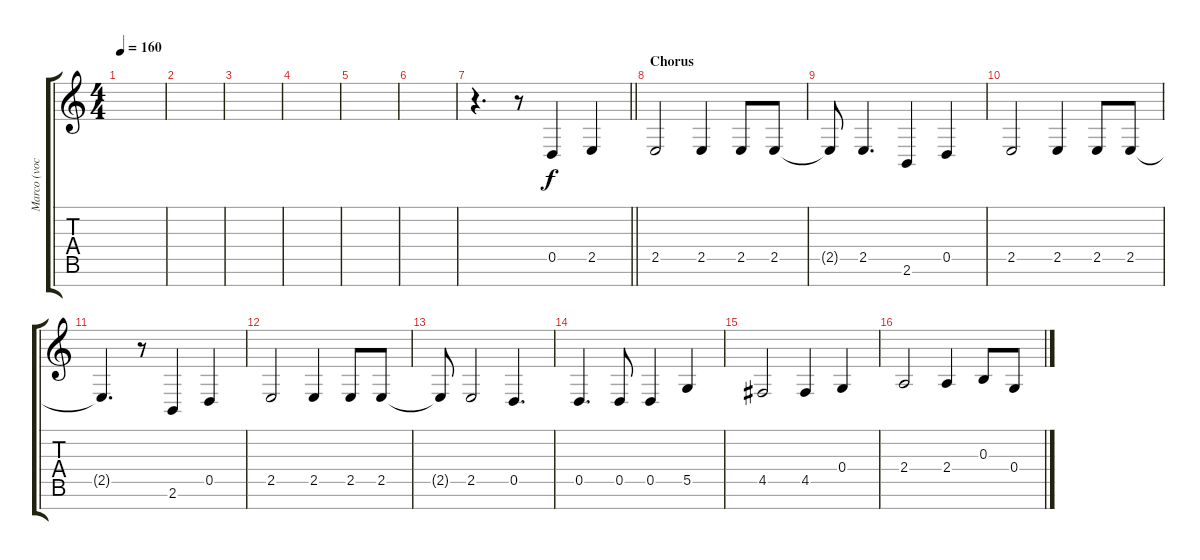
\track ("Marco (vocals)" "Marco (voc") {instrument lead6voice}
\staff {score tabs}
\tuning (B4 E4 B3 G3 D3 A2 C2) {hide}
\ts (4 4)
\tempo 160
\clef g2
\ks c
|
|
|
|
|
|
\barLineRight lightlight
r.4{d} r.8 0.5.4 2.5.4 |
\section ("" "Chorus")
2.5.2 2.5.4 2.5.8 2.5.8 |
2.5{t}.8 2.5.4{d} 2.6.4 0.5.4 |
2.5.2 2.5.4 2.5.8 2.5.8 |
2.5{t}.4{d} r.8 2.6.4 0.5.4 |
2.5.2 2.5.4 2.5.8 2.5.8 |
2.5{t}.8 2.5.2 0.5.4{d} |
0.5.4{d} 0.5.8 0.5.4 5.5.4 |
4.5.2 4.5.4 0.4.4 |
2.4.2 2.4.4 0.3.8 0.4.8
